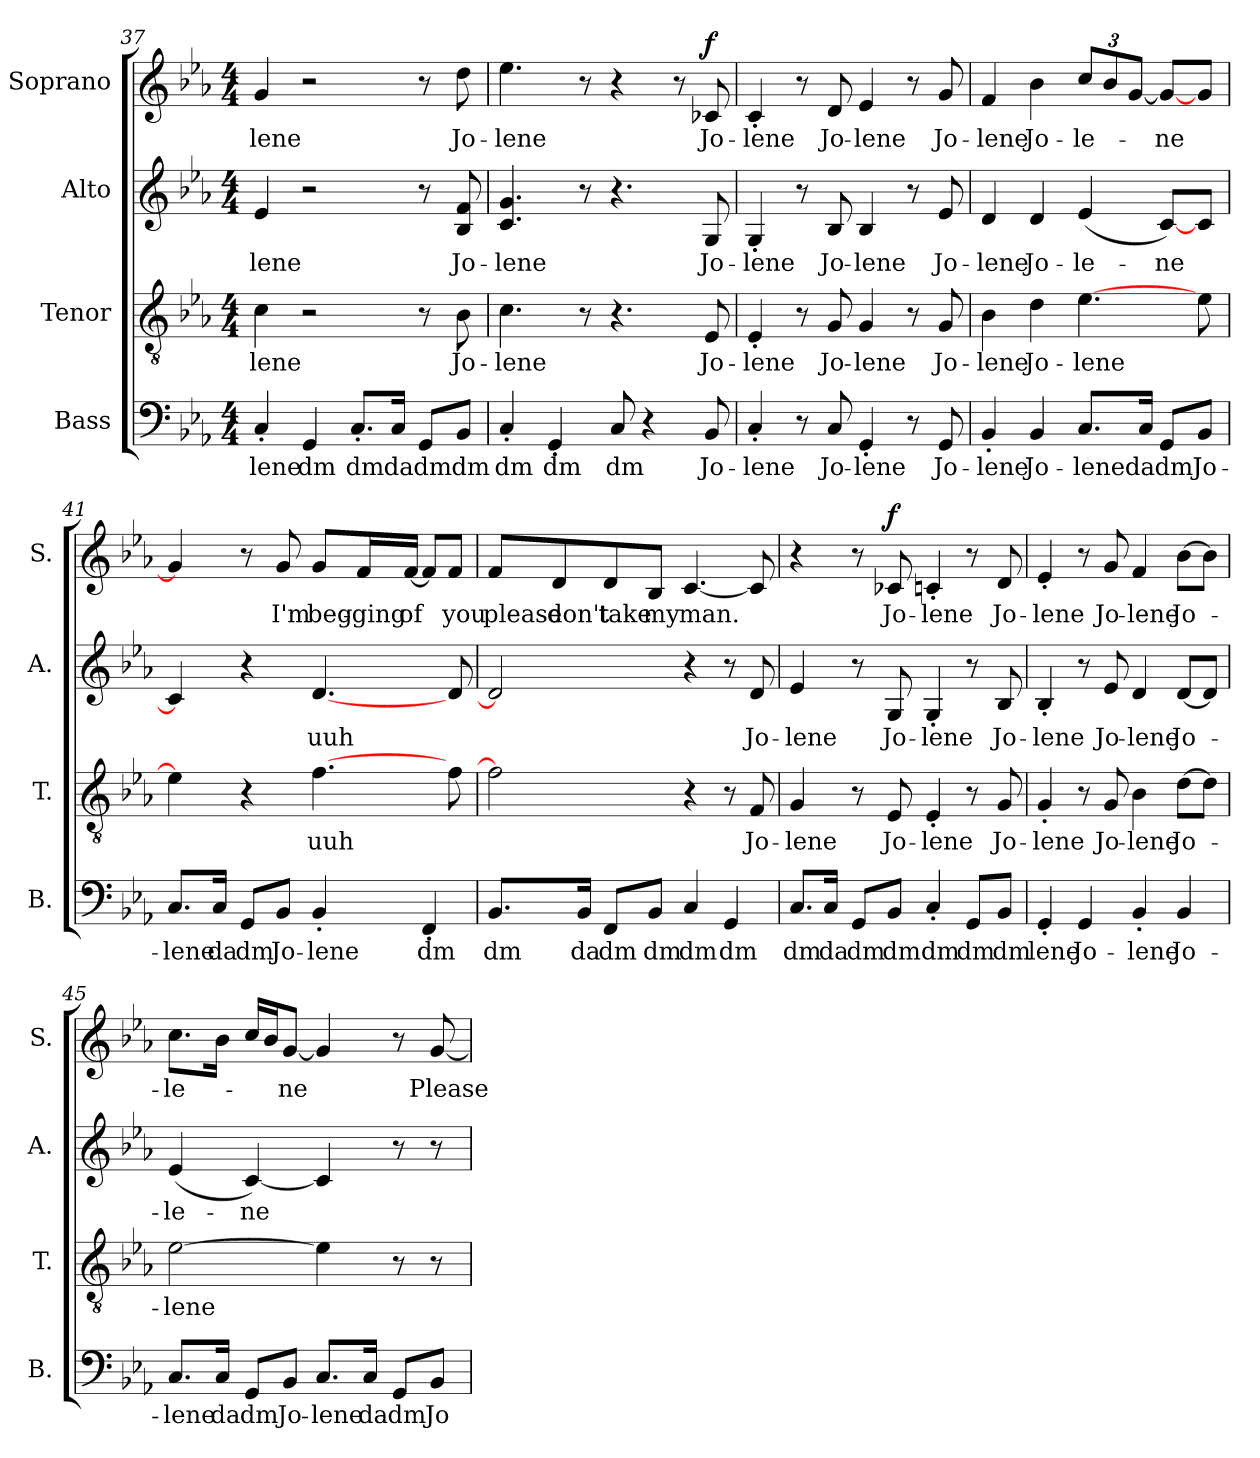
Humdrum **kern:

**kern	**text	**kern	**text	**kern	**text	**kern	**text	**dynam
*part4	*part4	*part3	*part3	*part2	*part2	*part1	*part1	*part1
*staff4	*staff4	*staff3	*staff3	*staff2	*staff2	*staff1	*staff1	*staff1
*I"Bass	*	*I"Tenor	*	*I"Alto	*	*I"Soprano	*	*
*I'B.	*	*I'T.	*	*I'A.	*	*I'S.	*	*
*clefF4	*	*clefGv2	*	*clefG2	*	*clefG2	*	*
*k[b-e-a-]	*	*k[b-e-a-]	*	*k[b-e-a-]	*	*k[b-e-a-]	*	*
*M4/4	*	*M4/4	*	*M4/4	*	*M4/4	*	*
=37	=37	=37	=37	=37	=37	=37	=37	=37
!	!LO:LY:b	!	!LO:LY:b	!	!LO:LY:b	!	!LO:LY:b	!
4C'/	-lene	4c\	-lene	4e-/	-lene	4g/	-lene	.
!	!LO:LY:b	!	!	!	!	!	!	!
4GG/	dm	2r	.	2r	.	2r	.	.
!	!LO:LY:b	!	!	!	!	!	!	!
8.C'/L	dm	.	.	.	.	.	.	.
!	!LO:LY:b	!	!	!	!	!	!	!
16C/Jk	da	.	.	.	.	.	.	.
!	!LO:LY:b	!	!	!	!	!	!	!
8GG/L	dm	8r	.	8r	.	8r	.	.
!	!LO:LY:b	!	!LO:LY:b	!	!LO:LY:b	!	!LO:LY:b	!
8BB-/J	dm	8B-\	Jo-	8B-/ 8f/	Jo-	8dd\	Jo-	.
=38	=38	=38	=38	=38	=38	=38	=38	=38
!	!LO:LY:b	!	!LO:LY:b	!	!LO:LY:b	!	!LO:LY:b	!
4C'/	dm	4.c\	-lene	4.c/ 4.g/	-lene	4.ee-\	-lene	.
!	!LO:LY:b	!	!	!	!	!	!	!
4GG'/	dm	.	.	.	.	.	.	.
.	.	8r	.	8r	.	8r	.	.
!	!LO:LY:b	!	!	!	!	!	!	!
8C/	dm	4.r	.	4.r	.	4r	.	.
4r	.	.	.	.	.	.	.	.
.	.	.	.	.	.	8r	.	.
!	!LO:LY:b	!	!LO:LY:b	!	!LO:LY:b	!	!LO:LY:b	!LO:DY:b
8BB-/	Jo-	8E-/	Jo-	8G/	Jo-	8c-X/	Jo-	f
=39	=39	=39	=39	=39	=39	=39	=39	=39
!	!LO:LY:b	!	!LO:LY:b	!	!LO:LY:b	!	!LO:LY:b	!
4C'/	-lene	4E-'/	-lene	4G'/	-lene	4c'/	-lene	.
8r	.	8r	.	8r	.	8r	.	.
!	!LO:LY:b	!	!LO:LY:b	!	!LO:LY:b	!	!LO:LY:b	!
8C/	Jo-	8G/	Jo-	8B-/	Jo-	8d/	Jo-	.
!	!LO:LY:b	!	!LO:LY:b	!	!LO:LY:b	!	!LO:LY:b	!
4GG'/	-lene	4G/	-lene	4B-/	-lene	4e-/	-lene	.
8r	.	8r	.	8r	.	8r	.	.
!	!LO:LY:b	!	!LO:LY:b	!	!LO:LY:b	!	!LO:LY:b	!
8GG/	Jo-	8G/	Jo-	8e-/	Jo-	8g/	Jo-	.
!!LO:PB:g=z
=40	=40	=40	=40	=40	=40	=40	=40	=40
!	!LO:LY:b	!	!LO:LY:b	!	!LO:LY:b	!	!LO:LY:b	!
4BB-'/	-lene	4B-\	-lene	4d/	-lene	4f/	-lene	.
!	!LO:LY:b	!	!LO:LY:b	!	!LO:LY:b	!	!LO:LY:b	!
4BB-/	Jo-	4d\	Jo-	4d/	Jo-	4b-\	Jo-	.
!	!LO:LY:b	!	!LO:LY:b	!	!LO:LY:b	!	!	!
*	*	*	*	*	*	*Xbrackettup	*	*
!	!	!	!	!	!	!	!LO:LY:b	!
8.C/L	-lene	[4.e-\	-lene	(<4e-/	-le-	12cc/L	-le-	.
.	.	.	.	.	.	12b-/	.	.
.	.	.	.	.	.	[12g/J	.	.
!	!LO:LY:b	!	!	!	!	!	!	!
16C/Jk	da	.	.	.	.	.	.	.
!	!LO:LY:b	!	!	!	!LO:LY:b	!	!LO:LY:b	!
8GG/L	dm	.	.	[8c/L)	-ne	8g/L_	-ne	.
!	!LO:LY:b	!	!	!	!	!	!	!
8BB-/J	Jo-	8e-\	.	8c/J	.	8g/J	.	.
=41	=41	=41	=41	=41	=41	=41	=41	=41
!	!LO:LY:b	!	!	!	!	!	!	!
8.C/L	-lene	4e-\]	.	4c/]	.	4g/]	.	.
!	!LO:LY:b	!	!	!	!	!	!	!
16C/Jk	da	.	.	.	.	.	.	.
!	!LO:LY:b	!	!	!	!	!	!	!
8GG/L	dm	4r	.	4r	.	8r	.	.
!	!LO:LY:b	!	!	!	!	!	!LO:LY:b	!
8BB-/J	Jo-	.	.	.	.	8g/	I'm	.
!	!LO:LY:b	!	!LO:LY:b	!	!LO:LY:b	!	!LO:LY:b	!
4BB-'/	-lene	[4.f\	uuh	[4.d/	uuh	8g/L	beg-	.
!	!	!	!	!	!	!	!LO:LY:b	!
.	.	.	.	.	.	16f/L	-ging	.
!	!	!	!	!	!	!	!LO:LY:b	!
.	.	.	.	.	.	[16f/JJ	of	.
!	!LO:LY:b	!	!	!	!	!	!	!
4FF'/	dm	.	.	.	.	8f/L]	.	.
!	!	!	!	!	!	!	!LO:LY:b	!
.	.	8f\	.	8d/	.	8f/J	you	.
=42	=42	=42	=42	=42	=42	=42	=42	=42
!	!LO:LY:b	!	!	!	!	!	!LO:LY:b	!
8.BB-/L	dm	2f\]	.	2d/]	.	8f/L	please	.
!	!	!	!	!	!	!	!LO:LY:b	!
.	.	.	.	.	.	8d/	don't	.
!	!LO:LY:b	!	!	!	!	!	!	!
16BB-/Jk	da	.	.	.	.	.	.	.
!	!LO:LY:b	!	!	!	!	!	!LO:LY:b	!
8FF/L	dm	.	.	.	.	8d/	take	.
!	!LO:LY:b	!	!	!	!	!	!LO:LY:b	!
8BB-/J	dm	.	.	.	.	8B-/J	my	.
!	!LO:LY:b	!	!	!	!	!	!LO:LY:b	!
4C/	dm	4r	.	4r	.	[4.c/	man.	.
!	!LO:LY:b	!	!	!	!	!	!	!
4GG/	dm	8r	.	8r	.	.	.	.
!	!	!	!LO:LY:b	!	!LO:LY:b	!	!	!
.	.	8F/	Jo-	8d/	Jo-	8c/]	.	.
!!LO:LB:g=z
=43	=43	=43	=43	=43	=43	=43	=43	=43
!	!LO:LY:b	!	!LO:LY:b	!	!LO:LY:b	!	!	!
8.C/L	dm	4G/	-lene	4e-/	-lene	4r	.	.
!	!LO:LY:b	!	!	!	!	!	!	!
16C/Jk	da	.	.	.	.	.	.	.
!	!LO:LY:b	!	!	!	!	!	!	!
8GG/L	dm	8r	.	8r	.	8r	.	.
!	!LO:LY:b	!	!LO:LY:b	!	!LO:LY:b	!	!LO:LY:b	!LO:DY:b
8BB-/J	dm	8E-/	Jo-	8G/	Jo-	8c-X/	Jo-	f
!	!LO:LY:b	!	!LO:LY:b	!	!LO:LY:b	!	!LO:LY:b	!
4C'/	dm	4E-'/	-lene	4G'/	-lene	4cn'/	-lene	.
!	!LO:LY:b	!	!	!	!	!	!	!
8GG/L	dm	8r	.	8r	.	8r	.	.
!	!LO:LY:b	!	!LO:LY:b	!	!LO:LY:b	!	!LO:LY:b	!
8BB-/J	dm	8G/	Jo-	8B-/	Jo-	8d/	Jo-	.
=44	=44	=44	=44	=44	=44	=44	=44	=44
!	!LO:LY:b	!	!LO:LY:b	!	!LO:LY:b	!	!LO:LY:b	!
4GG'/	-lene	4G'/	-lene	4B-'/	-lene	4e-'/	-lene	.
!	!LO:LY:b	!	!	!	!	!	!	!
4GG/	Jo-	8r	.	8r	.	8r	.	.
!	!	!	!LO:LY:b	!	!LO:LY:b	!	!LO:LY:b	!
.	.	8G/	Jo-	8e-/	Jo-	8g/	Jo-	.
!	!LO:LY:b	!	!LO:LY:b	!	!LO:LY:b	!	!LO:LY:b	!
4BB-'/	-lene	4B-\	-lene	4d/	-lene	4f/	-lene	.
!	!LO:LY:b	!	!LO:LY:b	!	!LO:LY:b	!	!LO:LY:b	!
4BB-/	Jo-	[8d\L	Jo-	[8d/L	Jo-	[8b-\L	Jo-	.
.	.	8d\J]	.	8d/J]	.	8b-\J]	.	.
=45	=45	=45	=45	=45	=45	=45	=45	=45
!	!LO:LY:b	!	!LO:LY:b	!	!LO:LY:b	!	!LO:LY:b	!
8.C/L	-lene	[2e-\	-lene	(<4e-/	-le-	8.cc\L	-le-	.
!	!LO:LY:b	!	!	!	!	!	!	!
16C/Jk	da	.	.	.	.	16b-\Jk	.	.
!	!LO:LY:b	!	!	!	!LO:LY:b	!	!	!
8GG/L	dm	.	.	[4c/)	-ne	16cc/LL	.	.
.	.	.	.	.	.	16b-/J	.	.
!	!LO:LY:b	!	!	!	!	!	!LO:LY:b	!
8BB-/J	Jo-	.	.	.	.	[8g/J	-ne	.
!	!LO:LY:b	!	!	!	!	!	!	!
8.C/L	-lene	4e-\]	.	4c/]	.	4g/]	.	.
!	!LO:LY:b	!	!	!	!	!	!	!
16C/Jk	da	.	.	.	.	.	.	.
!	!LO:LY:b	!	!	!	!	!	!	!
8GG/L	dm	8r	.	8r	.	8r	.	.
!	!LO:LY:b	!	!	!	!	!	!LO:LY:b	!
8BB-/J	Jo-	8r	.	8r	.	[8g/	Please	.
=	=	=	=	=	=	=	=	=
*-	*-	*-	*-	*-	*-	*-	*-	*-
